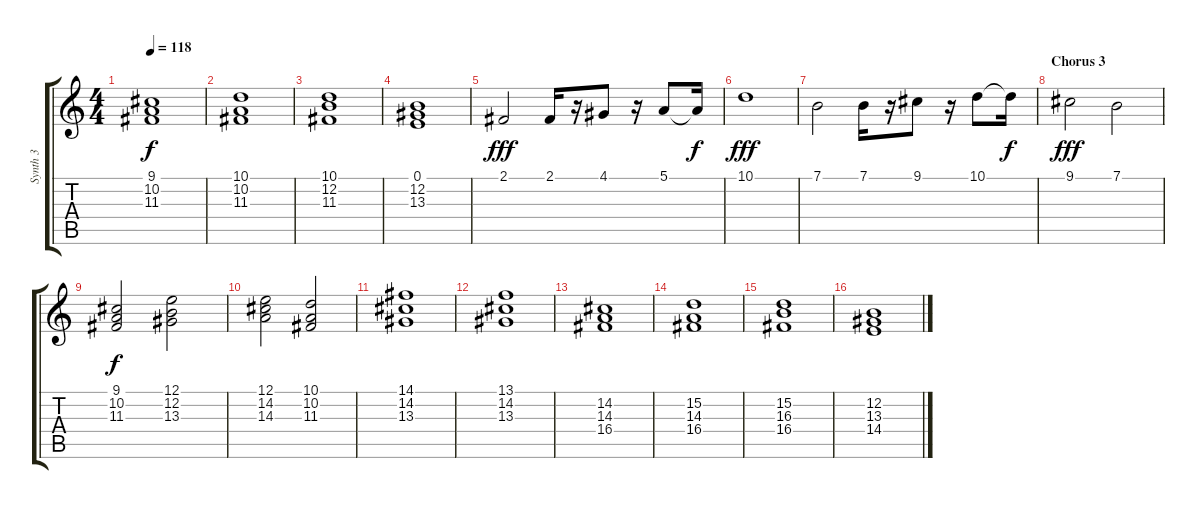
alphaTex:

\track ("Synth 3" "Synth 3") {instrument pad8sweep}
\staff {score tabs}
\tuning (E4 B3 G3 D3 A2 E2) {hide}
\ts (4 4)
\tempo 118
\clef g2
\ks c
(9.1 10.2 11.3).1{dy f volume 8} |
(10.1 10.2 11.3).1 |
(10.1 12.2 11.3).1 |
(0.1 12.2 13.3).1 |
2.1.2{dy fff volume 16} 2.1.16 r.16 4.1.8 r.16 5.1.8 5.1{t}.16{dy f} |
10.1.1{dy fff} |
7.1.2 7.1.16 r.16 9.1.8 r.16 10.1.8 10.1{t}.16{dy f} |
\section ("" "Chorus 3")
9.1.2{dy fff} 7.1.2 |
(9.1 10.2 11.3).2{dy f} (12.1 12.2 13.3).2 |
(12.1 14.2 14.3).2 (10.1 10.2 11.3).2 |
(14.1 14.2 13.3).1 |
(13.1 14.2 13.3).1 |
(14.2 14.3 16.4).1 |
(15.2 14.3 16.4).1 |
(15.2 16.3 16.4).1 |
(12.2 13.3 14.4).1
